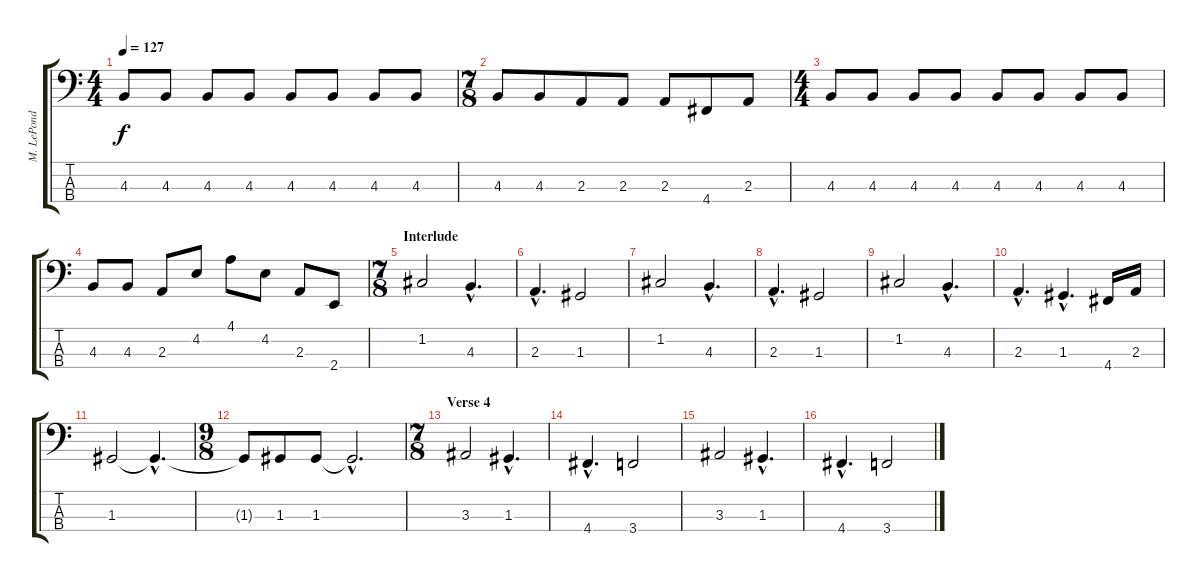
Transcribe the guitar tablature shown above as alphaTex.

\track ("M. LePond [Bass]" "M. LePond ") {instrument electricbassfinger}
\staff {score tabs}
\tuning (F2 C2 G1 D1) {hide}
\ts (4 4)
\tempo 127
\clef f4
\ks c
4.3.8{dy f} 4.3.8 4.3.8 4.3.8 4.3.8 4.3.8 4.3.8 4.3.8 |
\ts (7 8)
4.3.8 4.3.8 2.3.8 2.3.8 2.3.8 4.4.8 2.3.8 |
\ts (4 4)
4.3.8 4.3.8 4.3.8 4.3.8 4.3.8 4.3.8 4.3.8 4.3.8 |
4.3.8 4.3.8 2.3.8 4.2.8 4.1.8 4.2.8 2.3.8 2.4.8 |
\ts (7 8)
\section ("" "Interlude")
1.2.2 4.3{hac}.4{d} |
2.3{hac}.4{d} 1.3.2 |
1.2.2 4.3{hac}.4{d} |
2.3{hac}.4{d} 1.3.2 |
1.2.2 4.3{hac}.4{d} |
2.3{hac}.4{d} 1.3{hac}.4{d} 4.4.16 2.3.16 |
1.3.2 1.3{hac t}.4{d} |
\ts (9 8)
1.3{t}.8 1.3.8 1.3.8 1.3{hac t}.2{d} |
\ts (7 8)
\section ("" "Verse 4")
3.3.2 1.3{hac}.4{d} |
4.4{hac}.4{d} 3.4.2 |
3.3.2 1.3{hac}.4{d} |
4.4{hac}.4{d} 3.4.2
